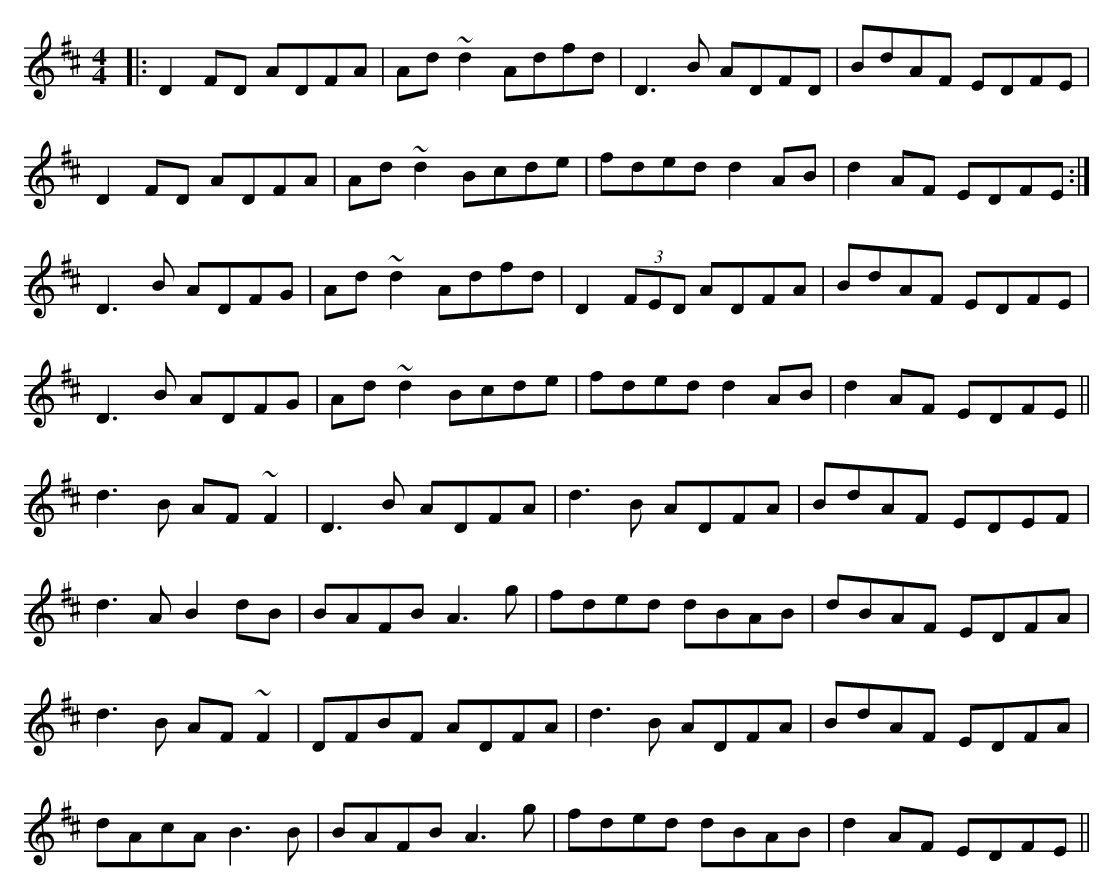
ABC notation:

X:1
M:4/4
K:D
|:D2FD ADFA|Ad~d2 Adfd|D3B ADFD|BdAF EDFE|
D2FD ADFA|Ad~d2 Bcde|fded d2AB|d2AF EDFE:|
D3B ADFG|Ad~d2 Adfd|D2 (3FED ADFA|BdAF EDFE|
D3B ADFG|Ad~d2 Bcde|fded d2AB|d2AF EDFE||
d3B AF~F2|D3B ADFA|d3B ADFA|BdAF EDEF|
d3A B2dB|BAFB A3g|fded dBAB|dBAF EDFA|
d3B AF~F2|DFBF ADFA|d3B ADFA|BdAF EDFA|
dAcA B3B|BAFB A3g|fded dBAB|d2AF EDFE||
